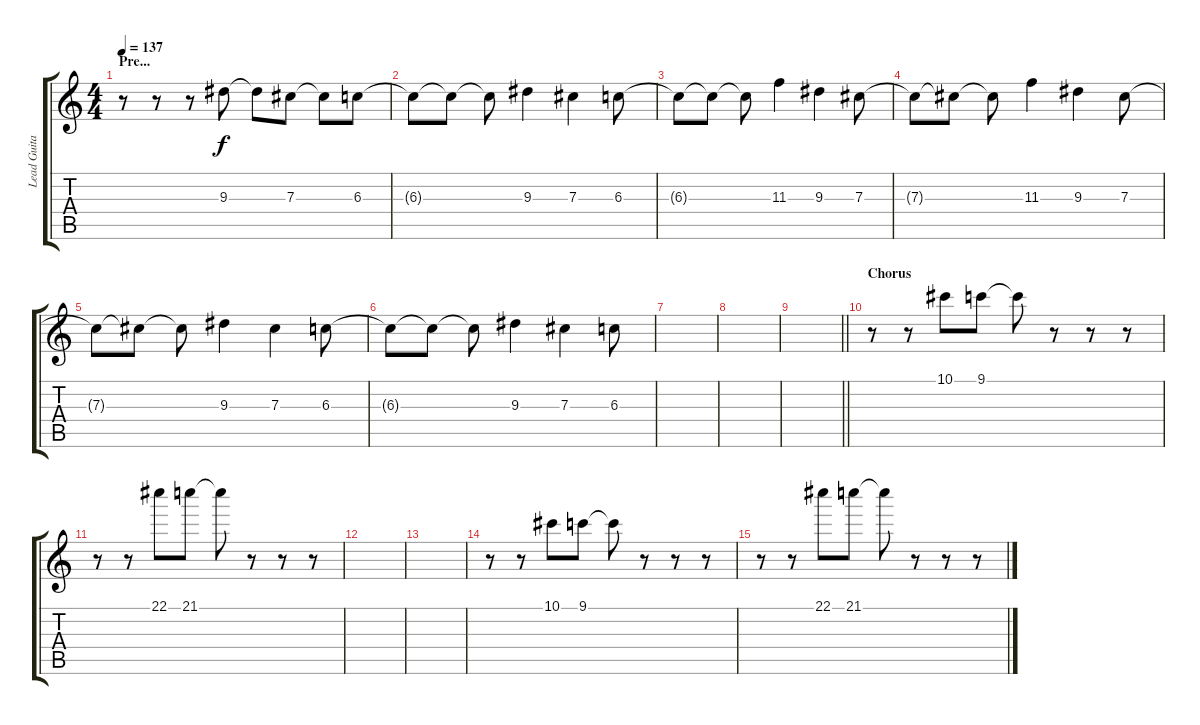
\track ("Lead Guitar" "Lead Guita") {instrument electricguitarclean}
\staff {score tabs}
\tuning (Eb4 Bb3 Gb3 Db3 Ab2 Eb2) {hide}
\ts (4 4)
\section ("" "Pre... ")
\tempo 137
\clef g2
\ks c
r.8{dy f} r.8 r.8 9.3.8 9.3{t}.8 7.3.8 7.3{t}.8 6.3.8 |
6.3{t}.8 6.3{t}.8 6.3{t}.8 9.3.4 7.3.4 6.3.8 |
6.3{t}.8 6.3{t}.8 6.3{t}.8 11.3.4 9.3.4 7.3.8 |
7.3{t}.8 7.3{t}.8 7.3{t}.8 11.3.4 9.3.4 7.3.8 |
7.3{t}.8 7.3{t}.8 7.3{t}.8 9.3.4 7.3.4 6.3.8 |
6.3{t}.8 6.3{t}.8 6.3{t}.8 9.3.4 7.3.4 6.3.8 |
|
|
\barLineRight lightlight
|
\section ("" "Chorus")
r.8{volume 12 instrument synthbrass1} r.8 10.1.8 9.1.8 9.1{t}.8 r.8 r.8 r.8 |
r.8 r.8 22.1.8 21.1.8 21.1{t}.8 r.8 r.8 r.8 |
|
|
r.8 r.8 10.1.8 9.1.8 9.1{t}.8 r.8 r.8 r.8 |
r.8 r.8 22.1.8 21.1.8 21.1{t}.8 r.8 r.8 r.8
